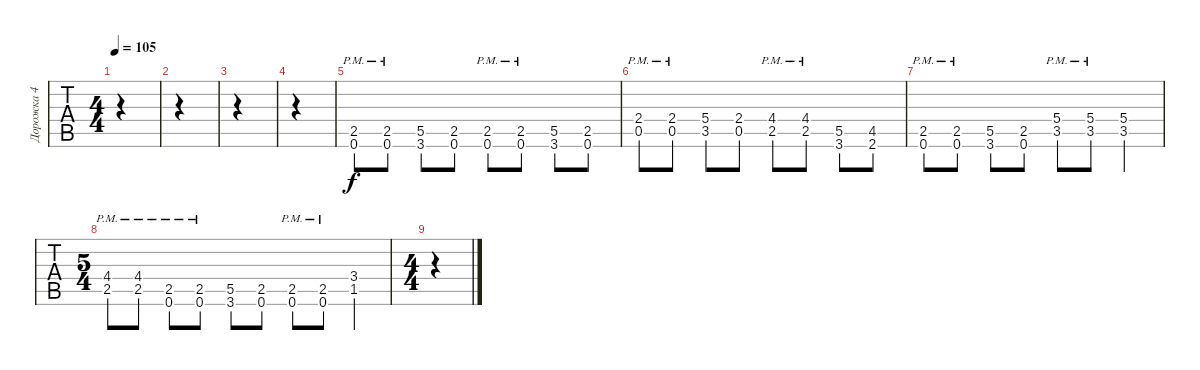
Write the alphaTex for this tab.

\track ("Дорожка 4" "Дорожка 4") {instrument distortionguitar}
\staff {tabs}
\tuning (E4 B3 G3 D3 A2 E2) {hide}
\ts (4 4)
\tempo 105
\clef g2
\ks c
|
|
|
|
(2.5{pm} 0.6{pm}).8 (2.5{pm} 0.6{pm}).8 (5.5 3.6).8 (2.5 0.6).8 (2.5{pm} 0.6{pm}).8 (2.5{pm} 0.6{pm}).8 (5.5 3.6).8 (2.5 0.6).8 |
(2.4{pm} 0.5{pm}).8 (2.4{pm} 0.5{pm}).8 (5.4 3.5).8 (2.4 0.5).8 (4.4{pm} 2.5{pm}).8 (4.4{pm} 2.5{pm}).8 (5.5 3.6).8 (4.5 2.6).8 |
(2.5{pm} 0.6{pm}).8 (2.5{pm} 0.6{pm}).8 (5.5 3.6).8 (2.5 0.6).8 (5.4{pm} 3.5{pm}).8 (5.4{pm} 3.5{pm}).8 (5.4 3.5).4 |
\ts (5 4)
(4.4{pm} 2.5{pm}).8 (4.4{pm} 2.5{pm}).8 (2.5{pm} 0.6{pm}).8 (2.5{pm} 0.6{pm}).8 (5.5 3.6).8 (2.5 0.6).8 (2.5{pm} 0.6{pm}).8 (2.5{pm} 0.6{pm}).8 (3.4 1.5).4 |
\ts (4 4)
